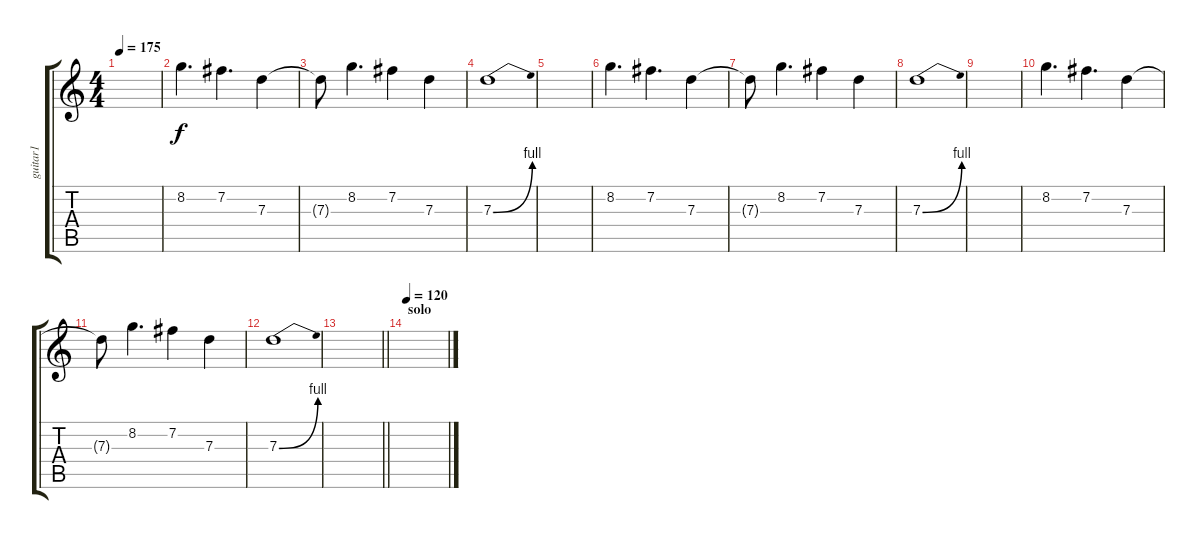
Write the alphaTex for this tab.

\track ("guitar1" "guitar1") {instrument distortionguitar}
\staff {score tabs}
\tuning (E4 B3 G3 D3 A2 E2) {hide}
\ts (4 4)
\tempo 175
\clef g2
\ks c
|
8.2.4{d} 7.2.4{d} 7.3.4 |
7.3{t}.8 8.2.4{d} 7.2.4 7.3.4 |
7.3{be (bend 0 0 60 4)}.1 |
|
8.2.4{d} 7.2.4{d} 7.3.4 |
7.3{t}.8 8.2.4{d} 7.2.4 7.3.4 |
7.3{be (bend 0 0 60 4)}.1 |
|
8.2.4{d} 7.2.4{d} 7.3.4 |
7.3{t}.8 8.2.4{d} 7.2.4 7.3.4 |
7.3{be (bend 0 0 60 4)}.1 |
\barLineRight lightlight
|
\section ("" "solo")
\tempo 120
